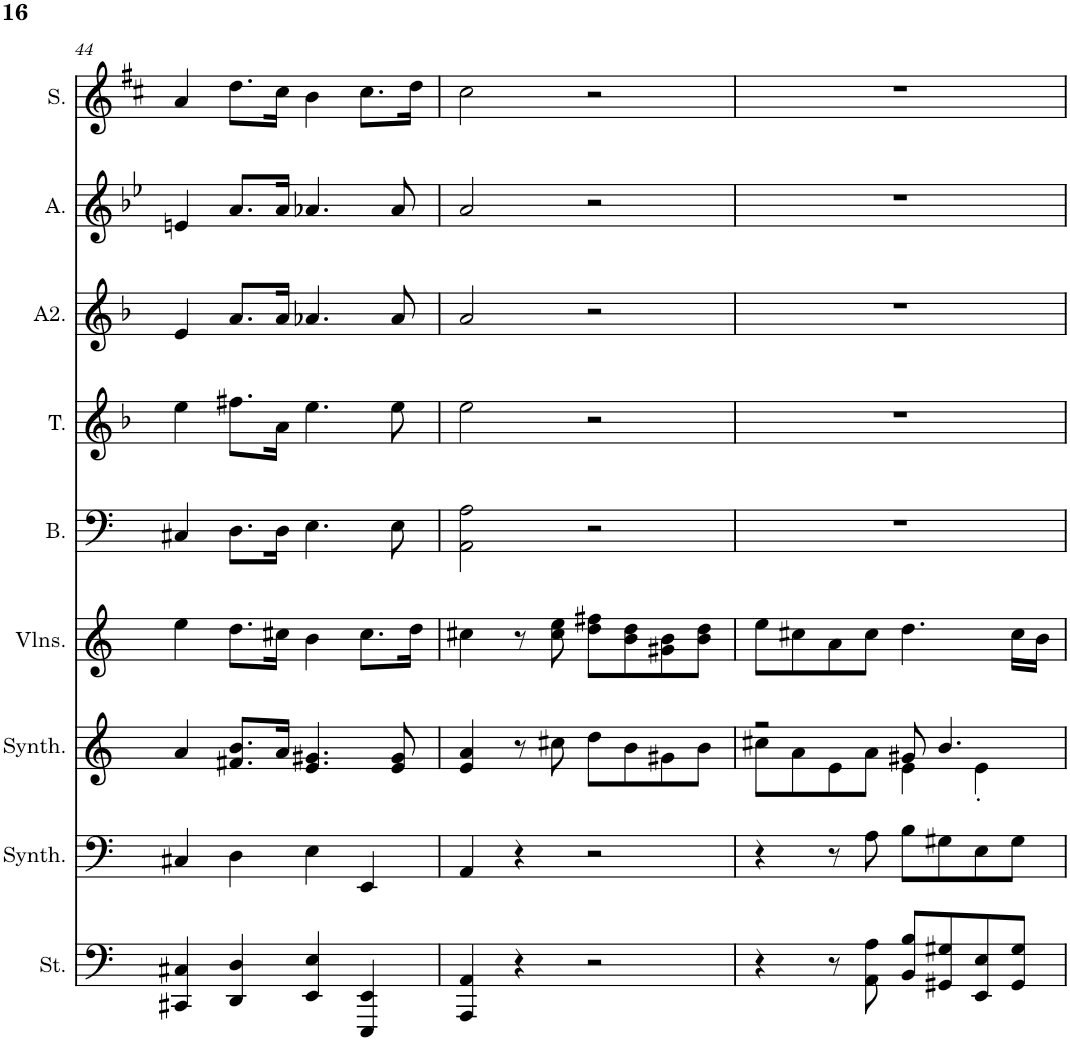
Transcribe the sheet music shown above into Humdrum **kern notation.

**kern	**kern	**kern	**kern	**kern	**kern	**kern	**kern	**kern
*part9	*part8	*part7	*part6	*part5	*part4	*part3	*part2	*part1
*staff9	*staff8	*staff7	*staff6	*staff5	*staff4	*staff3	*staff2	*staff1
*I"Cordes, D'Bass/Strings, etc	*I"Synthétiseur d'instruments à cordes, Synth strings, etc	*I"Synthétiseur d'instruments à cordes, Synth strings 2	*I"Violons, 1st violins	*I"Basse	*I"Tenor	*I"Alto 2	*I"Alto	*I"Soprano
*I'St.	*I'Synth.	*I'Synth.	*I'Vlns.	*I'B.	*I'T.	*I'A2.	*I'A.	*I'S.
!!LO:PB:g=z
*clefF4	*clefF4	*clefG2	*clefG2	*clefF4	*clefG2	*clefG2	*clefG2	*clefG2
*k[]	*k[]	*k[]	*k[]	*k[]	*k[b-]	*k[b-]	*k[b-e-]	*k[f#c#]
*M4/4	*M4/4	*M4/4	*M4/4	*M4/4	*M4/4	*M4/4	*M4/4	*M4/4
=44	=44	=44	=44	=44	=44	=44	=44	=44
4CC#X/ 4C#X/	4C#X/	4a/	4ee\	4C#X/	4ee\	4e/	4en/	4a/
4DD/ 4D/	4D\	8.f#X/ 8.b/L	8.dd\L	8.D\L	8.ff#X\L	8.a/L	8.a/L	8.dd\L
.	.	16a/Jk	16cc#X\Jk	16D\Jk	16a\Jk	16a/Jk	16a/Jk	16cc#\Jk
4EE/ 4E/	4E\	4.e/ 4.g#X/	4b\	4.E\	4.ee\	4.a-X/	4.a-X/	4b\
4EEE/ 4EE/	4EE/	.	8.cc#\L	.	.	.	.	8.cc#\L
.	.	8e/ 8g#/	.	8E\	8ee\	8a-/	8a-/	.
.	.	.	16dd\Jk	.	.	.	.	16dd\Jk
=45	=45	=45	=45	=45	=45	=45	=45	=45
4AAA/ 4AA/	4AA/	4e/ 4a/	4cc#X\	2AA\ 2A\	2ee\	2a/	2a/	2cc#\
4r	4r	8r	8r	.	.	.	.	.
.	.	8cc#X\	8cc#\ 8ee\	.	.	.	.	.
2r	2r	8dd\L	8dd\ 8ff#X\L	2r	2r	2r	2r	2r
.	.	8b\	8b\ 8dd\	.	.	.	.	.
.	.	8g#X\	8g#X\ 8b\	.	.	.	.	.
.	.	8b\J	8b\ 8dd\J	.	.	.	.	.
=46	=46	=46	=46	=46	=46	=46	=46	=46
*	*	*^	*	*	*	*	*	*
4r	4r	2r	8cc#X\L	8ee\L	1r	1r	1r	1r	1r
.	.	.	8a\	8cc#X\	.	.	.	.	.
8r	8r	.	8e\	8a\	.	.	.	.	.
8AA\ 8A\	8A\	.	8a\J	8cc#\J	.	.	.	.	.
8BB/ 8B/L	8B\L	8g#X/	4e\	4.dd\	.	.	.	.	.
8GG#X/ 8G#X/	8G#X\	4.b/	.	.	.	.	.	.	.
8EE/ 8E/	8E\	.	4e'\	.	.	.	.	.	.
8GG#/ 8G#/J	8G#\J	.	.	16cc#\LL	.	.	.	.	.
.	.	.	.	16b\JJ	.	.	.	.	.
*	*	*v	*v	*	*	*	*	*	*
=	=	=	=	=	=	=	=	=
*-	*-	*-	*-	*-	*-	*-	*-	*-
